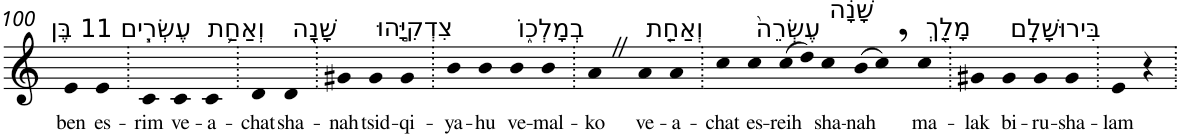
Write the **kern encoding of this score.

**kern	**text
*part1	*part1
*staff1	*staff1
*I"Piano	*
*I'Pno	*
!!LO:PB:g=z
*clefG2	*
*k[]	*
=100	=100
!LO:TX:a:t=11 בֶּן	!
!	!LO:LY:b
4e	ben
!LO:TX:a:t=עֶשְׂרִ֧ים	!
!	!LO:LY:b
4e	es-
=101.	=101.
!	!LO:LY:b
4c	-rim
!LO:TX:a:t=וְאַחַ֛ת	!
!	!LO:LY:b
4c	ve-
!	!LO:LY:b
4c	-a-
=102.	=102.
!	!LO:LY:b
4d	-chat
!LO:TX:a:t=שָׁנָ֖ה	!
!	!LO:LY:b
4d	sha-
=103.	=103.
!	!LO:LY:b
4g#X	-nah
!LO:TX:a:t=צִדְקִיָּ֣הוּ	!
!	!LO:LY:b
4g#	tsid-
!	!LO:LY:b
4g#	-qi-
=104.	=104.
!	!LO:LY:b
4b	-ya-
!	!LO:LY:b
4b	-hu
!LO:TX:a:t=בְמָלְכ֑וֹ	!
!	!LO:LY:b
4b	ve-
!	!LO:LY:b
4b	-mal-
=105.	=105.
!	!LO:LY:b
4aZ	-ko
!LO:TX:a:t=וְאַחַ֤ת	!
!	!LO:LY:b
4a	ve-
!	!LO:LY:b
4a	-a-
=106.	=106.
!	!LO:LY:b
4cc	-chat
!LO:TX:a:t=עֶשְׂרֵה֙	!
!	!LO:LY:b
4cc	es-
!	!LO:LY:b
(>8cc	-reih
8dd)	.
!LO:TX:a:t=שָׁנָ֔ה	!
!	!LO:LY:b
4cc	sha-
!	!LO:LY:b
(>8b	-nah
8cc,)	.
!LO:TX:a:t=מָלַ֖ךְ	!
!	!LO:LY:b
4cc	ma-
=107.	=107.
!	!LO:LY:b
4g#X	-lak
!LO:TX:a:t=בִּירוּשָׁלִָֽם	!
!	!LO:LY:b
4g#	bi-
!	!LO:LY:b
4g#	-ru-
!	!LO:LY:b
4g#	-sha-
=108.	=108.
!	!LO:LY:b
4e	-lam
4r	.
=.	=.
*-	*-
